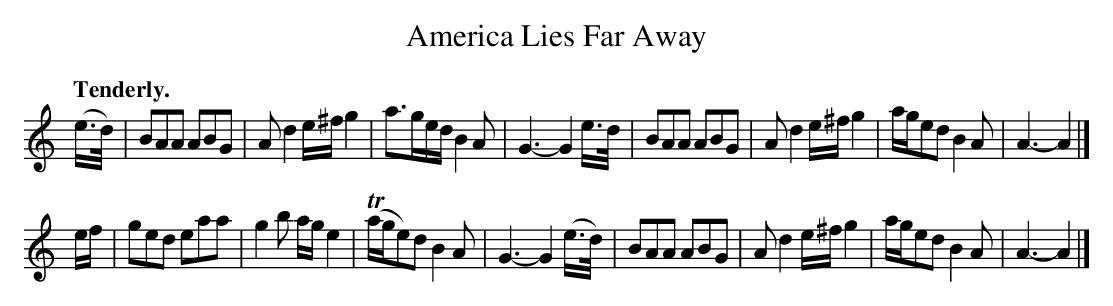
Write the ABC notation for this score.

X:1
T: America Lies Far Away
Q: "Tenderly."
K: Am
(e/>d/) |\
BAA ABG | Ad2 e/^f/g2 | a>ge/d/ B2A | G3-G2e/>d/ |\
BAA ABG | Ad2 e/^f/g2 | a/g/ed B2A | A3-A2 |]
e/f/ |\
ged eaa | g2b a/g/e2 | (Ta/g/e)d B2A | G3-G2(e/>d/) |\
BAA ABG | Ad2 e/^f/g2 | a/g/ed B2A | A3-A2 |]
